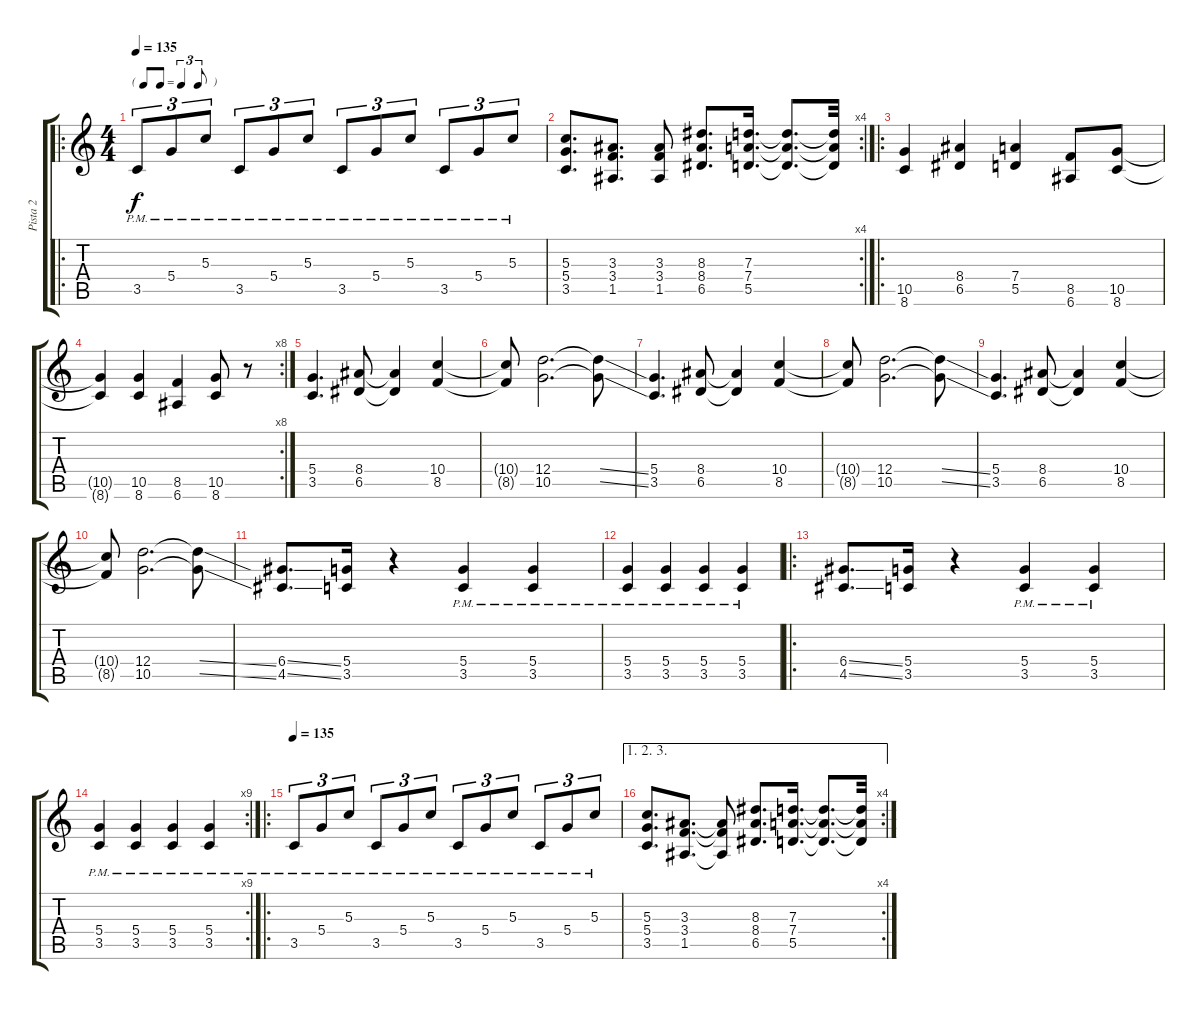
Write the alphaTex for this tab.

\track ("Pista 2" "Pista 2") {instrument distortionguitar}
\staff {score tabs}
\tuning (E4 B3 G3 D3 A2 E2) {hide}
\ro
\ts (4 4)
\tf triplet8th
\tempo 135
\clef g2
\ks c
3.5{pm}.8{tu (3 2) dy f} 5.4{pm}.8{tu (3 2)} 5.3{pm}.8{tu (3 2)} 3.5{pm}.8{tu (3 2)} 5.4{pm}.8{tu (3 2)} 5.3{pm}.8{tu (3 2)} 3.5{pm}.8{tu (3 2)} 5.4{pm}.8{tu (3 2)} 5.3{pm}.8{tu (3 2)} 3.5{pm}.8{tu (3 2)} 5.4{pm}.8{tu (3 2)} 5.3{pm}.8{tu (3 2)} |
\rc 4
(5.3 5.4 3.5).8{d} (3.3 3.4 1.5).8{d} (3.3 3.4 1.5).8 (8.3 8.4 6.5).8{d} (7.3 7.4 5.5).16{d} (7.3{t} 7.4{t} 5.5{t}).8{d} (7.3{t} 7.4{t} 5.5{t}).32 |
\ro
(10.5 8.6).4 (8.4 6.5).4 (7.4 5.5).4 (8.5 6.6).8 (10.5 8.6).8 |
\rc 8
(10.5{t} 8.6{t}).4 (10.5 8.6).4 (8.5 6.6).4 (10.5 8.6).8 r.8 |
(5.4 3.5).4{d} (8.4 6.5).8 (8.4{t} 6.5{t}).4 (10.4 8.5).4 |
(10.4{t} 8.5{t}).8 (12.4 10.5).2{d} (12.4{ss t} 10.5{ss t}).8 |
(5.4 3.5).4{d} (8.4 6.5).8 (8.4{t} 6.5{t}).4 (10.4 8.5).4 |
(10.4{t} 8.5{t}).8 (12.4 10.5).2{d} (12.4{ss t} 10.5{ss t}).8 |
(5.4 3.5).4{d} (8.4 6.5).8 (8.4{t} 6.5{t}).4 (10.4 8.5).4 |
(10.4{t} 8.5{t}).8 (12.4 10.5).2{d} (12.4{ss t} 10.5{ss t}).8 |
(6.4{ss} 4.5{ss}).8{d} (5.4 3.5).16 r.4 (5.4{pm} 3.5{pm}).4 (5.4{pm} 3.5{pm}).4 |
(5.4{pm} 3.5{pm}).4 (5.4{pm} 3.5{pm}).4 (5.4{pm} 3.5{pm}).4 (5.4{pm} 3.5{pm}).4 |
\ro
(6.4{ss} 4.5{ss}).8{d} (5.4 3.5).16 r.4 (5.4{pm} 3.5{pm}).4 (5.4{pm} 3.5{pm}).4 |
\rc 9
(5.4{pm} 3.5{pm}).4 (5.4{pm} 3.5{pm}).4 (5.4{pm} 3.5{pm}).4 (5.4{pm} 3.5{pm}).4 |
\ro
\tempo 135
3.5{pm}.8{tu (3 2)} 5.4{pm}.8{tu (3 2)} 5.3{pm}.8{tu (3 2)} 3.5{pm}.8{tu (3 2)} 5.4{pm}.8{tu (3 2)} 5.3{pm}.8{tu (3 2)} 3.5{pm}.8{tu (3 2)} 5.4{pm}.8{tu (3 2)} 5.3{pm}.8{tu (3 2)} 3.5{pm}.8{tu (3 2)} 5.4{pm}.8{tu (3 2)} 5.3{pm}.8{tu (3 2)} |
\ae (1 2 3)
\rc 4
(5.3 5.4 3.5).8{d} (3.3 3.4 1.5).8{d} (3.3{t} 3.4{t} 1.5{t}).8 (8.3 8.4 6.5).8{d} (7.3 7.4 5.5).16{d} (7.3{t} 7.4{t} 5.5{t}).8{d} (7.3{t} 7.4{t} 5.5{t}).32
